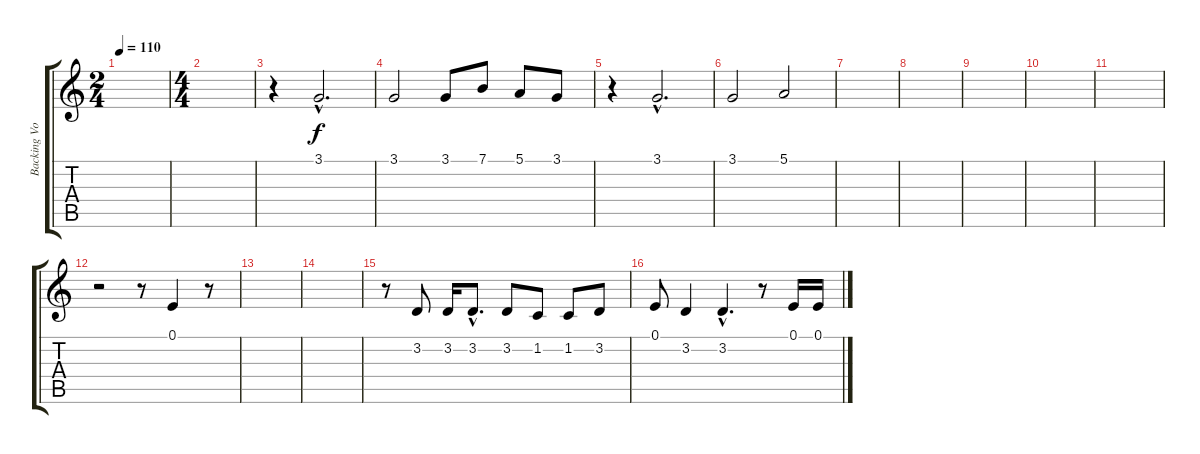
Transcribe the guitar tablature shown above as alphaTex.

\track ("Backing Vocals" "Backing Vo") {instrument voiceoohs}
\staff {score tabs}
\tuning (E4 B3 G3 D3 A2 E2) {hide}
\ts (2 4)
\tempo 110
\clef g2
\ks c
|
\ts (4 4)
|
r.4 3.1{hac}.2{d} |
3.1.2 3.1.8 7.1.8 5.1.8 3.1.8 |
r.4 3.1{hac}.2{d} |
3.1.2 5.1.2 |
|
|
|
|
|
r.2 r.8 0.1.4 r.8 |
|
|
r.8 3.2.8 3.2.16 3.2{hac}.8{d} 3.2.8 1.2.8 1.2.8 3.2.8 |
0.1.8 3.2.4 3.2{hac}.4{d} r.8 0.1.16 0.1.16
